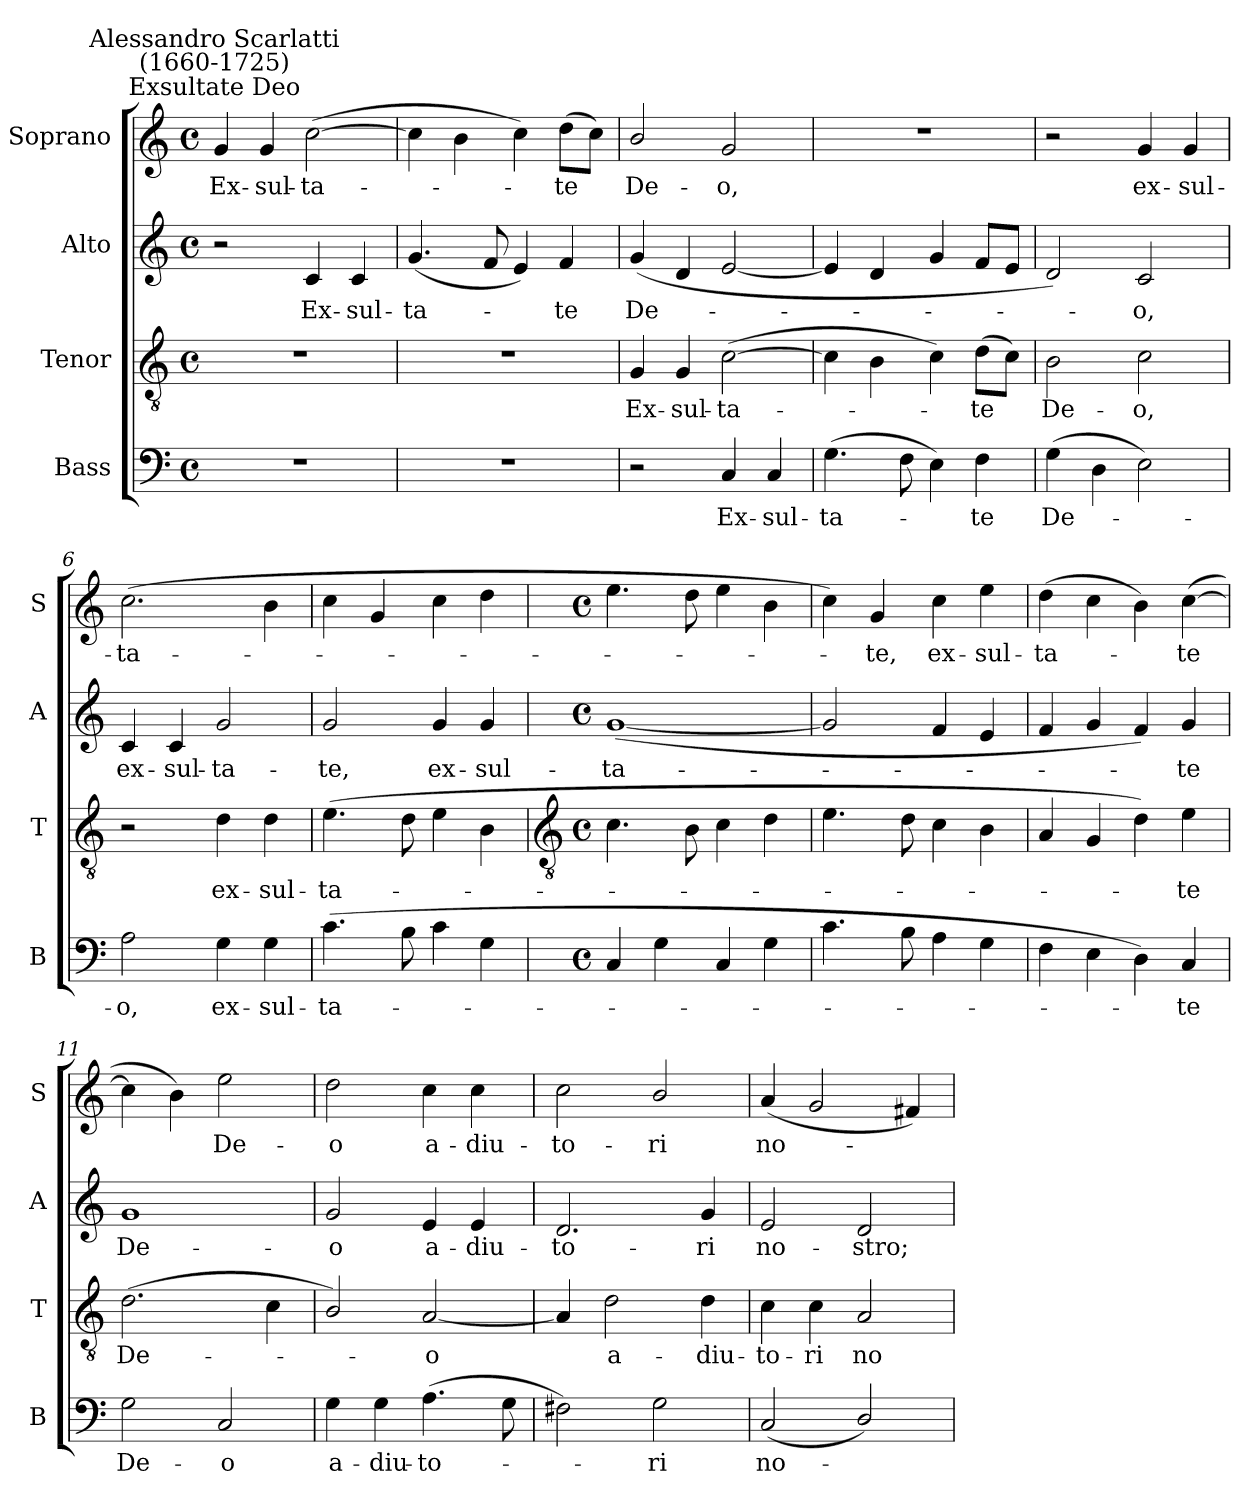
**kern	**text	**kern	**text	**kern	**text	**kern	**text
*part4	*part4	*part3	*part3	*part2	*part2	*part1	*part1
*staff4	*staff4	*staff3	*staff3	*staff2	*staff2	*staff1	*staff1
*I"Bass	*	*I"Tenor	*	*I"Alto	*	*I"Soprano	*
*I'B	*	*I'T	*	*I'A	*	*I'S	*
*clefF4	*	*clefGv2	*	*clefG2	*	*clefG2	*
*k[]	*	*k[]	*	*k[]	*	*k[]	*
*C:	*	*C:	*	*C:	*	*C:	*
*M4/4	*	*M4/4	*	*M4/4	*	*M4/4	*
*met(c)	*	*met(c)	*	*met(c)	*	*met(c)	*
=1	=1	=1	=1	=1	=1	=1	=1
!	!	!	!	!	!	!LO:TX:a:cj:t=Exsultate Deo	!
!	!	!	!	!	!	!LO:TX:a:cj:t=Alessandro Scarlatti\n(1660-1725)	!
!	!	!	!	!	!	!	!LO:LY:b
1r	.	1r	.	2r	.	4g	Ex-
!	!	!	!	!	!	!	!LO:LY:b
.	.	.	.	.	.	4g	-sul-
!	!	!	!	!	!LO:LY:b	!	!LO:LY:b
.	.	.	.	4c	Ex-	(>[2cc	-ta-
!	!	!	!	!	!LO:LY:b	!	!
.	.	.	.	4c	-sul-	.	.
=2	=2	=2	=2	=2	=2	=2	=2
!	!	!	!	!	!LO:LY:b	!	!
1r	.	1r	.	(<4.g	-ta-	4cc]	.
.	.	.	.	.	.	4b	.
.	.	.	.	8f	.	.	.
.	.	.	.	4e)	.	4cc)	.
!	!	!	!	!	!LO:LY:b	!	!LO:LY:b
.	.	.	.	4f	te	(>8ddL	te
.	.	.	.	.	.	8ccJ)	.
=3	=3	=3	=3	=3	=3	=3	=3
!	!	!	!LO:LY:b	!	!LO:LY:b	!	!LO:LY:b
2r	.	4G	Ex-	(<4g	De-	2b/	De-
!	!	!	!LO:LY:b	!	!	!	!
.	.	4G	-sul-	4d	.	.	.
!	!LO:LY:b	!	!LO:LY:b	!	!	!	!LO:LY:b
4C	Ex-	(>[2c	-ta-	[2e	.	2g	-o,
!	!LO:LY:b	!	!	!	!	!	!
4C	-sul-	.	.	.	.	.	.
=4	=4	=4	=4	=4	=4	=4	=4
!	!LO:LY:b	!	!	!	!	!	!
(>4.G	-ta-	4c]	.	4e]	.	1r	.
.	.	4B	.	4d	.	.	.
8F	.	.	.	.	.	.	.
4E)	.	4c)	.	4g	.	.	.
!	!LO:LY:b	!	!LO:LY:b	!	!	!	!
4F	te	(>8dL	te	8fL	.	.	.
.	.	8cJ)	.	8eJ	.	.	.
=5	=5	=5	=5	=5	=5	=5	=5
!	!LO:LY:b	!	!LO:LY:b	!	!	!	!
(>4G	De-	2B	De-	2d)	.	2r	.
4D	.	.	.	.	.	.	.
!	!	!	!LO:LY:b	!	!LO:LY:b	!	!LO:LY:b
2E)	.	2c	-o,	2c	o,	4g	ex-
!	!	!	!	!	!	!	!LO:LY:b
.	.	.	.	.	.	4g	-sul-
=6	=6	=6	=6	=6	=6	=6	=6
!	!LO:LY:b	!	!	!	!LO:LY:b	!	!LO:LY:b
2A	o,	2r	.	4c	ex-	(>2.cc	-ta-
!	!	!	!	!	!LO:LY:b	!	!
.	.	.	.	4c	-sul-	.	.
!	!LO:LY:b	!	!LO:LY:b	!	!LO:LY:b	!	!
4G	ex-	4d	ex-	2g	-ta-	.	.
!	!LO:LY:b	!	!LO:LY:b	!	!	!	!
4G	-sul-	4d	-sul-	.	.	4b	.
=7	=7	=7	=7	=7	=7	=7	=7
!	!LO:LY:b	!	!LO:LY:b	!	!LO:LY:b	!	!
(>4.c	-ta-	(>4.e	-ta-	2g	-te,	4cc	.
.	.	.	.	.	.	4g	.
8B	.	8d	.	.	.	.	.
!	!	!	!	!	!LO:LY:b	!	!
4c	.	4e	.	4g	ex-	4cc	.
!	!	!	!	!	!LO:LY:b	!	!
4G	.	4B	.	4g	-sul-	4dd	.
!!LO:LB:g=z
=8	=8	=8	=8	=8	=8	=8	=8
*	*	*clefGv2	*	*	*	*	*
*M4/4	*	*M4/4	*	*M4/4	*	*M4/4	*
*met(c)	*	*met(c)	*	*met(c)	*	*met(c)	*
!	!	!	!	!	!LO:LY:b	!	!
4C	.	4.c	.	(<[1g	-ta-	4.ee	.
4G	.	.	.	.	.	.	.
.	.	8B	.	.	.	8dd	.
4C	.	4c	.	.	.	4ee	.
4G	.	4d	.	.	.	4b	.
=9	=9	=9	=9	=9	=9	=9	=9
4.c	.	4.e	.	2g]	.	4cc)	.
!	!	!	!	!	!	!	!LO:LY:b
.	.	.	.	.	.	4g	te,
8B	.	8d	.	.	.	.	.
!	!	!	!	!	!	!	!LO:LY:b
4A	.	4c	.	4f	.	4cc	ex-
!	!	!	!	!	!	!	!LO:LY:b
4G	.	4B	.	4e	.	4ee	-sul-
=10	=10	=10	=10	=10	=10	=10	=10
!	!	!	!	!	!	!	!LO:LY:b
4F	.	4A	.	4f	.	(>4dd	-ta-
4E	.	4G	.	4g	.	4cc	.
4D)	.	4d)	.	4f)	.	4b)	.
!	!LO:LY:b	!	!LO:LY:b	!	!LO:LY:b	!	!LO:LY:b
4C	te	4e	te	4g	te	(>[4cc	te
=11	=11	=11	=11	=11	=11	=11	=11
!	!LO:LY:b	!	!LO:LY:b	!	!LO:LY:b	!	!
2G	De-	(>2.d	De-	1g	De-	4cc]	.
.	.	.	.	.	.	4b)	.
!	!LO:LY:b	!	!	!	!	!	!LO:LY:b
2C	-o	.	.	.	.	2ee	De-
.	.	4c	.	.	.	.	.
=12	=12	=12	=12	=12	=12	=12	=12
!	!LO:LY:b	!	!	!	!LO:LY:b	!	!LO:LY:b
4G	a-	2B/)	.	2g	-o	2dd	-o
!	!LO:LY:b	!	!	!	!	!	!
4G	-diu-	.	.	.	.	.	.
!	!LO:LY:b	!	!LO:LY:b	!	!LO:LY:b	!	!LO:LY:b
(>4.A	-to-	[2A	o	4e	a-	4cc	a-
!	!	!	!	!	!LO:LY:b	!	!LO:LY:b
.	.	.	.	4e	-diu-	4cc	-diu-
8G	.	.	.	.	.	.	.
=13	=13	=13	=13	=13	=13	=13	=13
!	!	!	!	!	!LO:LY:b	!	!LO:LY:b
2F#X)	.	4A]	.	2.d	-to-	2cc	-to-
!	!	!	!LO:LY:b	!	!	!	!
.	.	2d	a-	.	.	.	.
!	!LO:LY:b	!	!	!	!	!	!LO:LY:b
2G	ri	.	.	.	.	2b/	-ri
!	!	!	!LO:LY:b	!	!LO:LY:b	!	!
.	.	4d	-diu-	4g	-ri	.	.
=14	=14	=14	=14	=14	=14	=14	=14
!	!LO:LY:b	!	!LO:LY:b	!	!LO:LY:b	!	!LO:LY:b
(<2C	no-	4c	-to-	2e	no-	(<4a	no-
!	!	!	!LO:LY:b	!	!	!	!
.	.	4c	-ri	.	.	2g	.
!	!	!	!LO:LY:b	!	!LO:LY:b	!	!
2D/)	.	2A	no-	2d	-stro;	.	.
.	.	.	.	.	.	4f#X)	.
=	=	=	=	=	=	=	=
*-	*-	*-	*-	*-	*-	*-	*-
